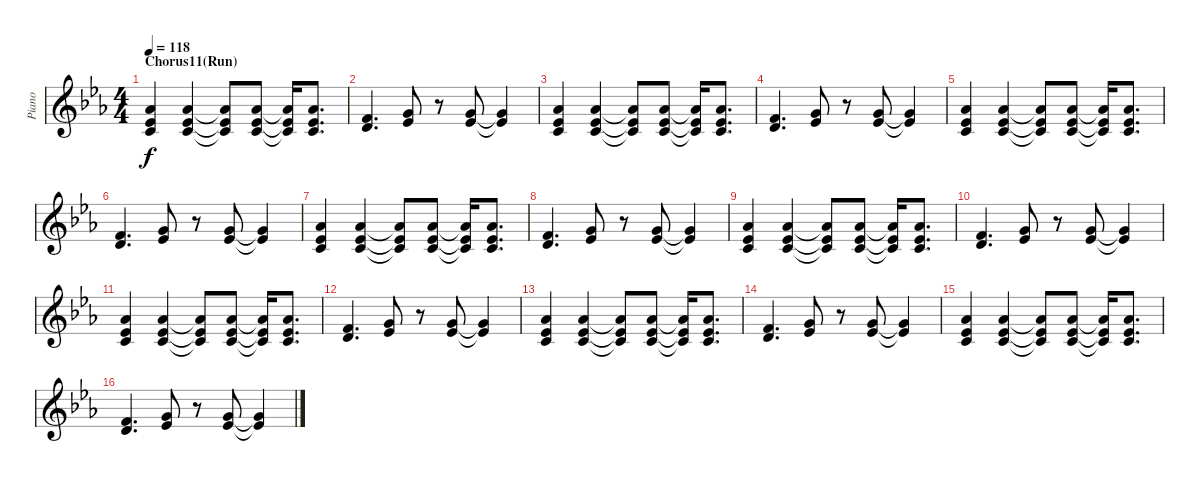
\track ("Piano" "Piano") {instrument electricpiano1}
\staff {score}
\tuning (E4 B3 G3 D3 A2 E2) {hide}
\ts (4 4)
\section ("" "Chorus11(Run)")
\tempo 118
\clef g2
\ks cminor
(4.1 1.2 8.3).4{dy f} (4.1 1.2 8.3).4 (4.1{t} 1.2{t} 8.3{t}).8 (4.1 1.2 8.3).8 (4.1{t} 1.2{t} 8.3{t}).16 (4.1 1.2 8.3).8{d} |
(1.1 3.2).4{d} (3.1 4.2).8 r.8 (3.1 4.2).8 (3.1{t} 4.2{t}).4 |
(4.1 1.2 8.3).4 (4.1 1.2 8.3).4 (4.1{t} 1.2{t} 8.3{t}).8 (4.1 1.2 8.3).8 (4.1{t} 1.2{t} 8.3{t}).16 (4.1 1.2 8.3).8{d} |
(1.1 3.2).4{d} (3.1 4.2).8 r.8 (3.1 4.2).8 (3.1{t} 4.2{t}).4 |
(4.1 1.2 8.3).4 (4.1 1.2 8.3).4 (4.1{t} 1.2{t} 8.3{t}).8 (4.1 1.2 8.3).8 (4.1{t} 1.2{t} 8.3{t}).16 (4.1 1.2 8.3).8{d} |
(1.1 3.2).4{d} (3.1 4.2).8 r.8 (3.1 4.2).8 (3.1{t} 4.2{t}).4 |
(4.1 1.2 8.3).4 (4.1 1.2 8.3).4 (4.1{t} 1.2{t} 8.3{t}).8 (4.1 1.2 8.3).8 (4.1{t} 1.2{t} 8.3{t}).16 (4.1 1.2 8.3).8{d} |
(1.1 3.2).4{d} (3.1 4.2).8 r.8 (3.1 4.2).8 (3.1{t} 4.2{t}).4 |
(4.1 1.2 8.3).4 (4.1 1.2 8.3).4 (4.1{t} 1.2{t} 8.3{t}).8 (4.1 1.2 8.3).8 (4.1{t} 1.2{t} 8.3{t}).16 (4.1 1.2 8.3).8{d} |
(1.1 3.2).4{d} (3.1 4.2).8 r.8 (3.1 4.2).8 (3.1{t} 4.2{t}).4 |
(4.1 1.2 8.3).4 (4.1 1.2 8.3).4 (4.1{t} 1.2{t} 8.3{t}).8 (4.1 1.2 8.3).8 (4.1{t} 1.2{t} 8.3{t}).16 (4.1 1.2 8.3).8{d} |
(1.1 3.2).4{d} (3.1 4.2).8 r.8 (3.1 4.2).8 (3.1{t} 4.2{t}).4 |
(4.1 1.2 8.3).4 (4.1 1.2 8.3).4 (4.1{t} 1.2{t} 8.3{t}).8 (4.1 1.2 8.3).8 (4.1{t} 1.2{t} 8.3{t}).16 (4.1 1.2 8.3).8{d} |
(1.1 3.2).4{d} (3.1 4.2).8 r.8 (3.1 4.2).8 (3.1{t} 4.2{t}).4 |
(4.1 1.2 8.3).4 (4.1 1.2 8.3).4 (4.1{t} 1.2{t} 8.3{t}).8 (4.1 1.2 8.3).8 (4.1{t} 1.2{t} 8.3{t}).16 (4.1 1.2 8.3).8{d} |
(1.1 3.2).4{d} (3.1 4.2).8 r.8 (3.1 4.2).8 (3.1{t} 4.2{t}).4
